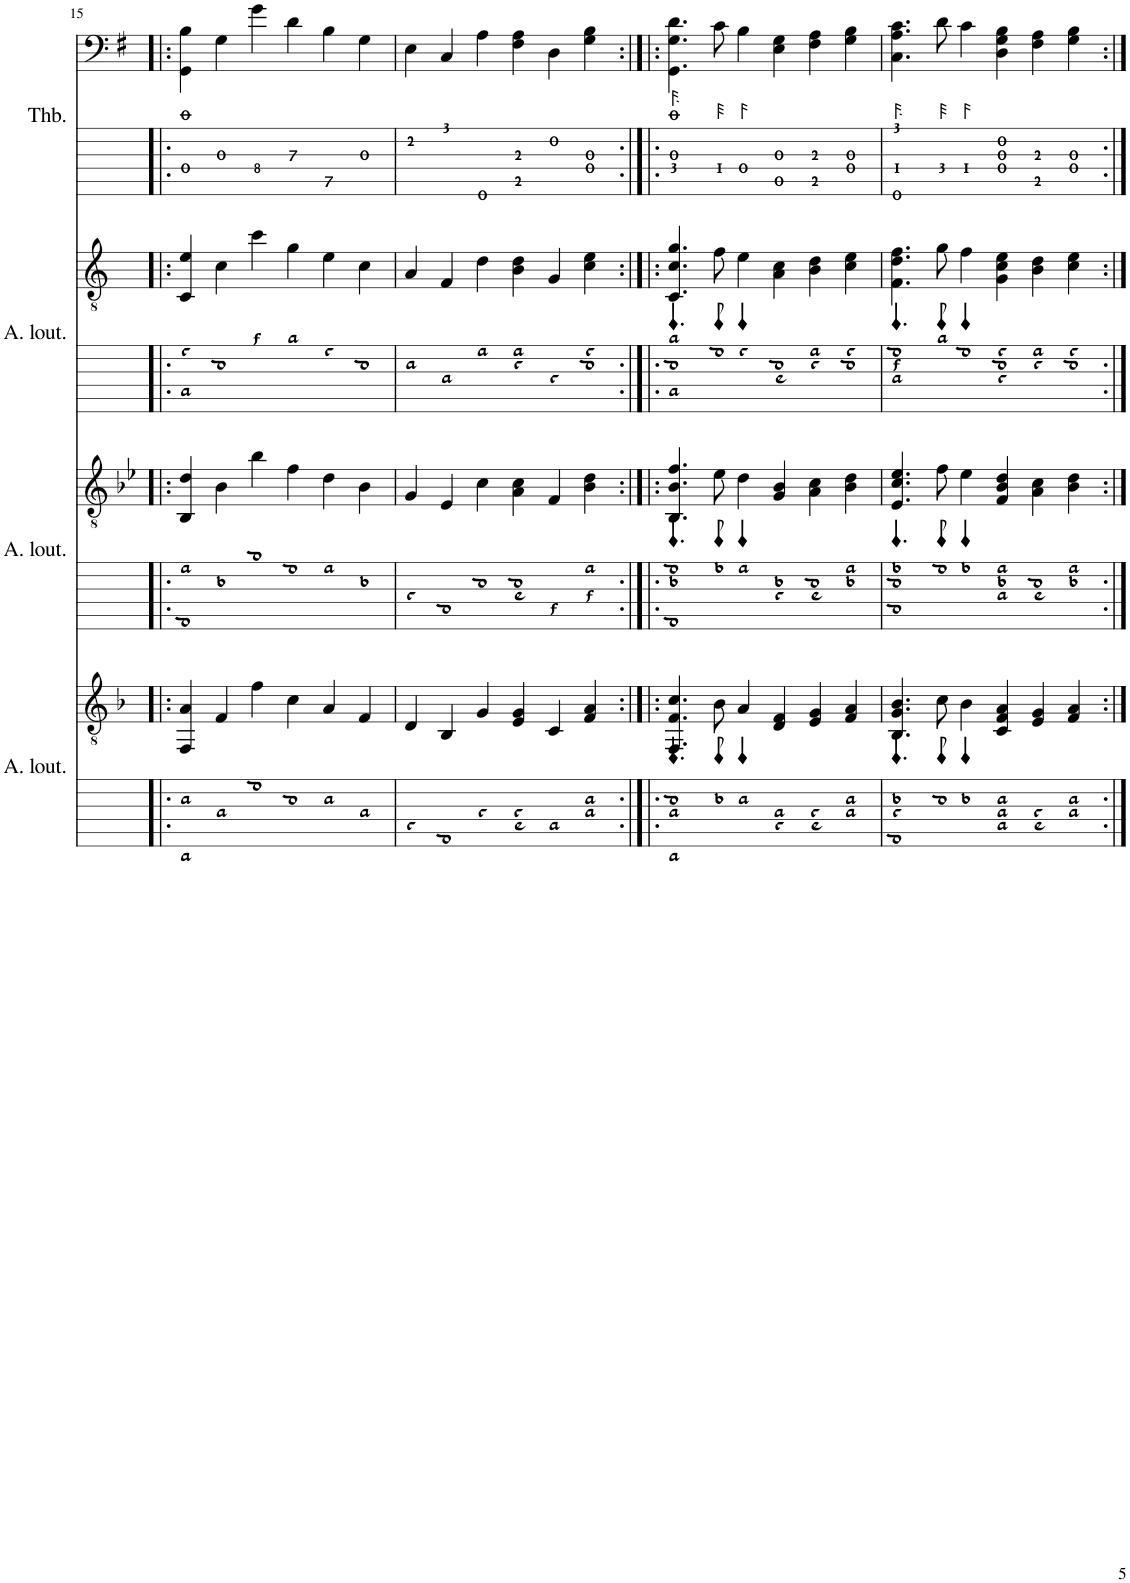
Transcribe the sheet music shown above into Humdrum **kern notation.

**kern	**kern	**kern	**kern	**kern	**kern	**kern	**kern
*part4	*part4	*part3	*part3	*part2	*part2	*part1	*part1
*staff8	*staff7	*staff6	*staff5	*staff4	*staff3	*staff2	*staff1
*I"Arciloutna	*	*I"Arciloutna	*	*I"Arciloutna	*	*I"Theorba	*
*I'A. lout.	*	*I'A. lout.	*	*I'A. lout.	*	*I'Thb.	*
!!LO:PB:g=z
*	*clefGv2	*	*clefGv2	*	*clefGv2	*	*clefF4
*k[f#]	*k[b-]	*k[f#]	*k[b-e-]	*k[]	*k[]	*k[f#]	*k[f#]
*M6/4	*M6/4	*M6/4	*M6/4	*M6/4	*M6/4	*M6/4	*M6/4
=15!|:	=15!|:	=15!|:	=15!|:	=15!|:	=15!|:	=15!|:	=15!|:
4FF 4A	4FF/ 4A/	4BB- 4d	4BB-/ 4d/	4C 4e	4C/ 4e/	4GG 4B	4GG\ 4B\
4F	4F/	4B-	4B-\	4c	4c\	4G	4G\
4f	4f\	4b-	4b-\	4cc	4cc\	4g	4g\
4c	4c\	4f	4f\	4g	4g\	4d	4d\
4A	4A/	4d	4d\	4e	4e\	4B	4B\
4F	4F/	4B-	4B-\	4c	4c\	4G	4G\
=16	=16	=16	=16	=16	=16	=16	=16
4D	4D/	4G	4G/	4A	4A/	4E	4E\
4BB-	4BB-/	4E-	4E-/	4F	4F/	4C	4C/
4G	4G/	4c	4c\	4d	4d\	4A	4A\
4E 4G	4E/ 4G/	4A 4c	4A\ 4c\	4B 4d	4B\ 4d\	4A 4F#X	4F#\ 4A\
4C	4C/	4F	4F/	4G	4G/	4D	4D\
4F 4A	4F/ 4A/	4B- 4d	4B-\ 4d\	4c 4e	4c\ 4e\	4G 4B	4G\ 4B\
=17:|!|:	=17:|!|:	=17:|!|:	=17:|!|:	=17:|!|:	=17:|!|:	=17:|!|:	=17:|!|:
4.FF 4.F 4.c	4.FF/ 4.F/ 4.c/	4.BB- 4.B- 4.f	4.BB-/ 4.B-/ 4.f/	4.C 4.c 4.g	4.C/ 4.c/ 4.g/	4.GG 4.G 4.d	4.GG\ 4.G\ 4.d\
8B-	8B-\	8e-	8e-\	8f	8f\	8c	8c\
4A	4A/	4d	4d\	4e	4e\	4B	4B\
4D 4F	4D/ 4F/	4G 4B-	4G/ 4B-/	4A 4c	4A\ 4c\	4G 4E	4E\ 4G\
4E 4G	4E/ 4G/	4A 4c	4A\ 4c\	4B 4d	4B\ 4d\	4A 4F#X	4F#\ 4A\
4F 4A	4F/ 4A/	4B- 4d	4B-\ 4d\	4c 4e	4c\ 4e\	4G 4B	4G\ 4B\
=18	=18	=18	=18	=18	=18	=18	=18
4.BB- 4.G 4.B-	4.BB-/ 4.G/ 4.B-/	4.E- 4.c 4.e-	4.E-/ 4.c/ 4.e-/	4.F 4.d 4.f	4.F\ 4.d\ 4.f\	4.C 4.c 4.A	4.C\ 4.A\ 4.c\
8c	8c\	8f	8f\	8g	8g\	8d	8d\
4B-	4B-\	4e-	4e-\	4f	4f\	4c	4c\
4C 4F 4A	4C/ 4F/ 4A/	4F 4B- 4d	4F/ 4B-/ 4d/	4G 4c 4e	4G\ 4c\ 4e\	4D 4G 4B	4D\ 4G\ 4B\
4E 4G	4E/ 4G/	4A 4c	4A\ 4c\	4B 4d	4B\ 4d\	4A 4F#X	4F#\ 4A\
4F 4A	4F/ 4A/	4B- 4d	4B-\ 4d\	4c 4e	4c\ 4e\	4G 4B	4G\ 4B\
=:|!	=:|!	=:|!	=:|!	=:|!	=:|!	=:|!	=:|!
*-	*-	*-	*-	*-	*-	*-	*-
